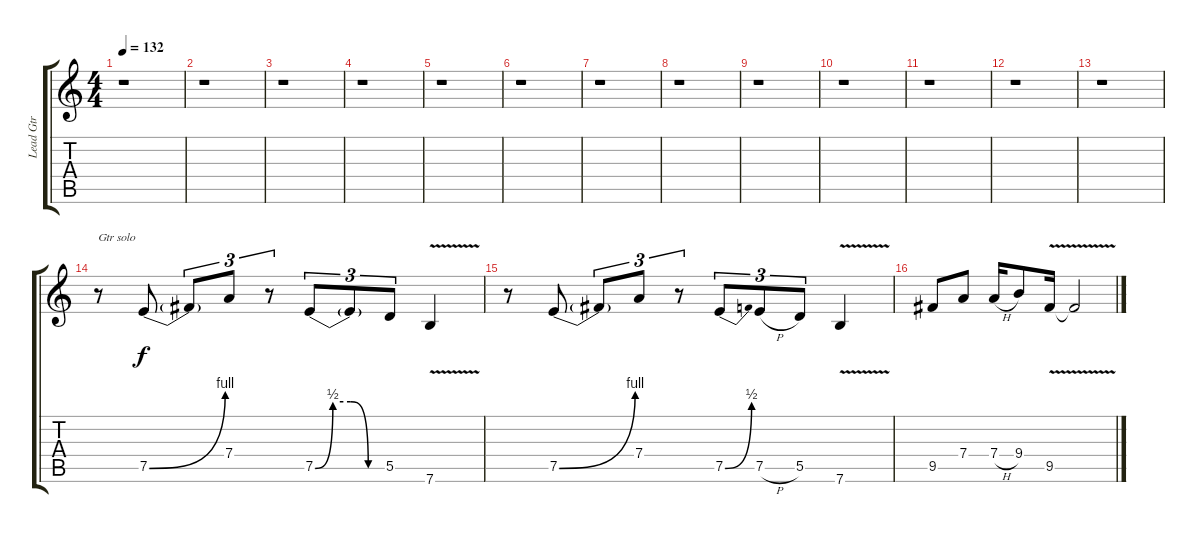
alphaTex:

\track ("Lead Gtr" "Lead Gtr") {instrument distortionguitar}
\staff {score tabs}
\tuning (E4 B3 G3 D3 A2 E2) {hide}
\ts (4 4)
\tempo 132
\clef g2
\ks c
r.1{dy f} |
r.1 |
r.1 |
r.1 |
r.1 |
r.1 |
r.1 |
r.1 |
r.1 |
r.1 |
r.1 |
r.1 |
r.1 |
r.8{txt "Gtr solo"} 7.5{be (bend 0 0 60 4)}.8 7.5{t}.8{tu (3 2)} 7.4.8{tu (3 2)} r.8{tu (3 2)} 7.5{be (custom 0 0 15 2 30 2 45 0 60 0)}.8{tu (3 2)} 7.5{t}.8{tu (3 2)} 5.5.8{tu (3 2)} 7.6{v}.4 |
r.8 7.5{be (bend 0 0 60 4)}.8 7.5{t}.8{tu (3 2)} 7.4.8{tu (3 2)} r.8{tu (3 2)} 7.5{be (bend 0 0 60 2)}.8{tu (3 2)} 7.5{h}.8{tu (3 2)} 5.5.8{tu (3 2)} 7.6{v}.4 |
9.5.8 7.4.8 7.4{h}.16 9.4.8 9.5{v}.16 9.5{t}.2
